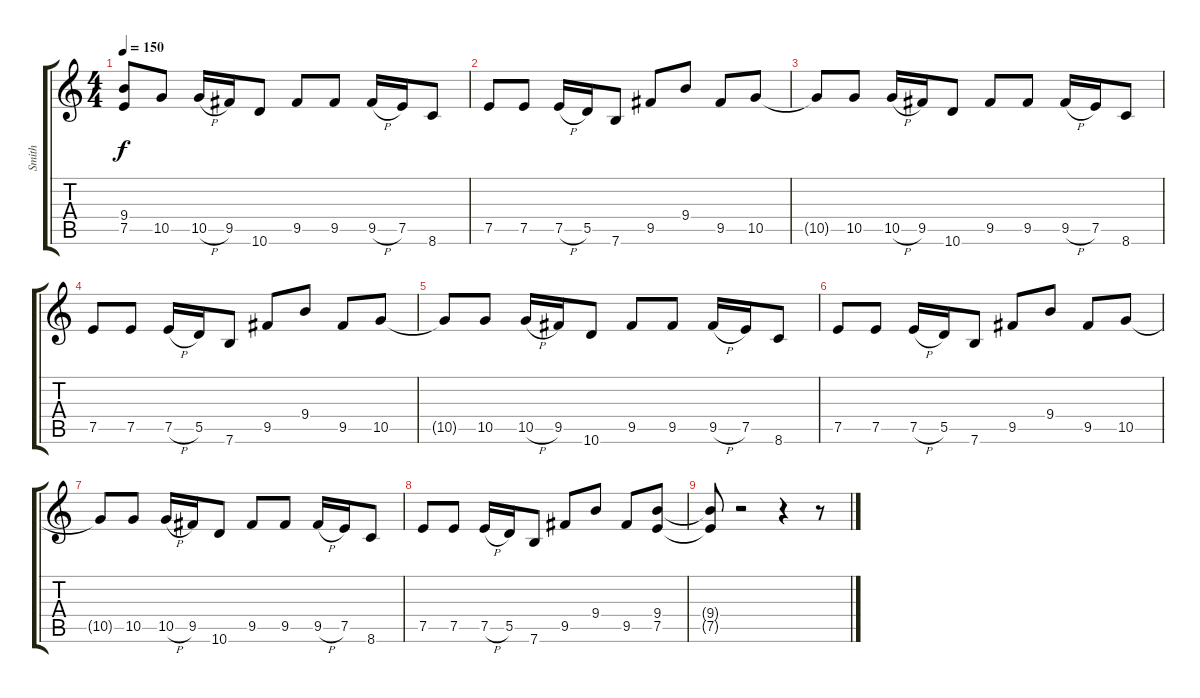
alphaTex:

\track ("Smith" "Smith") {instrument distortionguitar}
\staff {score tabs}
\tuning (E4 B3 G3 D3 A2 E2) {hide}
\ts (4 4)
\tempo 150
\clef g2
\ks c
(9.4{t} 7.5{t}).8{dy f} 10.5.8 10.5{h}.16 9.5.16 10.6.8 9.5.8 9.5.8 9.5{h}.16 7.5.16 8.6.8 |
7.5.8 7.5.8 7.5{h}.16 5.5.16 7.6.8 9.5.8 9.4.8 9.5.8 10.5.8 |
10.5{t}.8 10.5.8 10.5{h}.16 9.5.16 10.6.8 9.5.8 9.5.8 9.5{h}.16 7.5.16 8.6.8 |
7.5.8 7.5.8 7.5{h}.16 5.5.16 7.6.8 9.5.8 9.4.8 9.5.8 10.5.8 |
10.5{t}.8 10.5.8 10.5{h}.16 9.5.16 10.6.8 9.5.8 9.5.8 9.5{h}.16 7.5.16 8.6.8 |
7.5.8 7.5.8 7.5{h}.16 5.5.16 7.6.8 9.5.8 9.4.8 9.5.8 10.5.8 |
10.5{t}.8 10.5.8 10.5{h}.16 9.5.16 10.6.8 9.5.8 9.5.8 9.5{h}.16 7.5.16 8.6.8 |
7.5.8 7.5.8 7.5{h}.16 5.5.16 7.6.8 9.5.8 9.4.8 9.5.8 (9.4 7.5).8 |
(9.4{t} 7.5{t}).8 r.2 r.4 r.8
